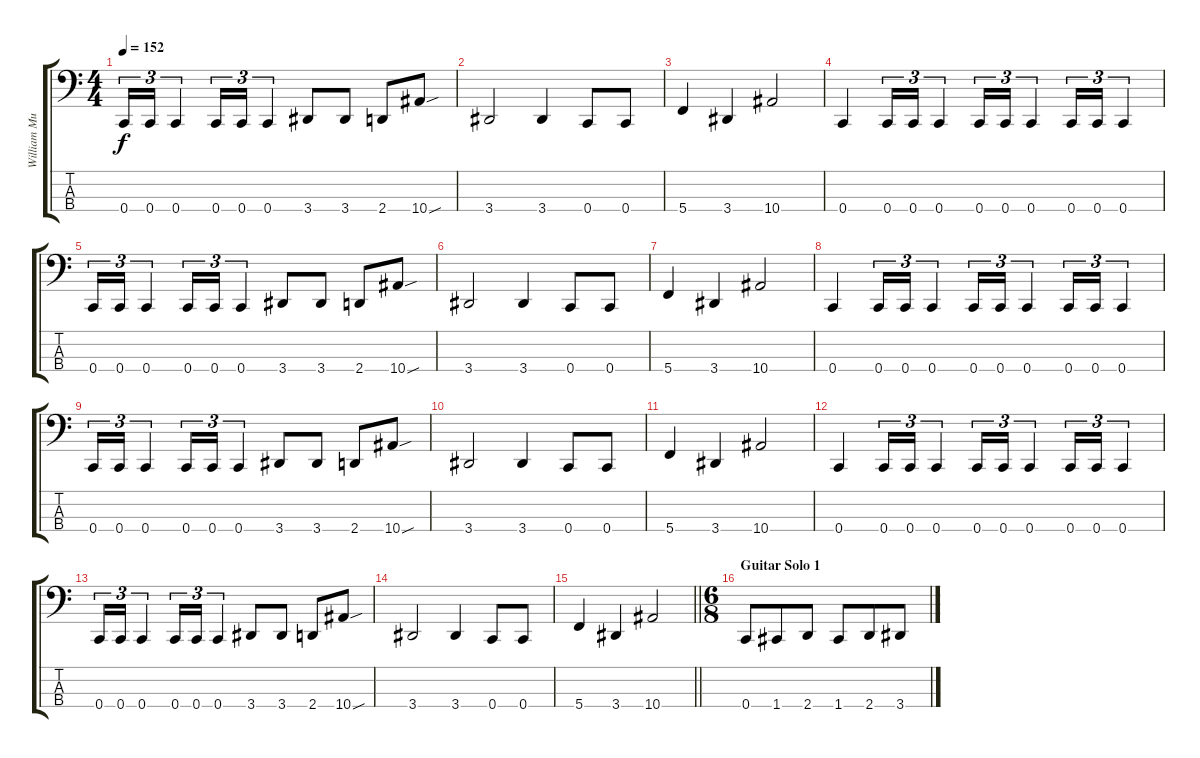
\track ("William Murderface (Bass)" "William Mu") {instrument electricbasspick}
\staff {score tabs}
\tuning (Eb2 Bb1 F1 C1) {hide}
\ts (4 4)
\tempo 152
\clef f4
\ks c
0.4.16{tu (3 2) dy f} 0.4.16{tu (3 2)} 0.4.4{tu (3 2)} 0.4.16{tu (3 2)} 0.4.16{tu (3 2)} 0.4.4{tu (3 2)} 3.4.8 3.4.8 2.4.8 10.4{sou}.8 |
3.4.2 3.4.4 0.4.8 0.4.8 |
5.4.4 3.4.4 10.4.2 |
0.4.4 0.4.16{tu (3 2)} 0.4.16{tu (3 2)} 0.4.4{tu (3 2)} 0.4.16{tu (3 2)} 0.4.16{tu (3 2)} 0.4.4{tu (3 2)} 0.4.16{tu (3 2)} 0.4.16{tu (3 2)} 0.4.4{tu (3 2)} |
0.4.16{tu (3 2)} 0.4.16{tu (3 2)} 0.4.4{tu (3 2)} 0.4.16{tu (3 2)} 0.4.16{tu (3 2)} 0.4.4{tu (3 2)} 3.4.8 3.4.8 2.4.8 10.4{sou}.8 |
3.4.2 3.4.4 0.4.8 0.4.8 |
5.4.4 3.4.4 10.4.2 |
0.4.4 0.4.16{tu (3 2)} 0.4.16{tu (3 2)} 0.4.4{tu (3 2)} 0.4.16{tu (3 2)} 0.4.16{tu (3 2)} 0.4.4{tu (3 2)} 0.4.16{tu (3 2)} 0.4.16{tu (3 2)} 0.4.4{tu (3 2)} |
0.4.16{tu (3 2)} 0.4.16{tu (3 2)} 0.4.4{tu (3 2)} 0.4.16{tu (3 2)} 0.4.16{tu (3 2)} 0.4.4{tu (3 2)} 3.4.8 3.4.8 2.4.8 10.4{sou}.8 |
3.4.2 3.4.4 0.4.8 0.4.8 |
5.4.4 3.4.4 10.4.2 |
0.4.4 0.4.16{tu (3 2)} 0.4.16{tu (3 2)} 0.4.4{tu (3 2)} 0.4.16{tu (3 2)} 0.4.16{tu (3 2)} 0.4.4{tu (3 2)} 0.4.16{tu (3 2)} 0.4.16{tu (3 2)} 0.4.4{tu (3 2)} |
0.4.16{tu (3 2)} 0.4.16{tu (3 2)} 0.4.4{tu (3 2)} 0.4.16{tu (3 2)} 0.4.16{tu (3 2)} 0.4.4{tu (3 2)} 3.4.8 3.4.8 2.4.8 10.4{sou}.8 |
3.4.2 3.4.4 0.4.8 0.4.8 |
\barLineRight lightlight
5.4.4 3.4.4 10.4.2 |
\ts (6 8)
\section ("" "Guitar Solo 1")
0.4.8 1.4.8 2.4.8 1.4.8 2.4.8 3.4.8
